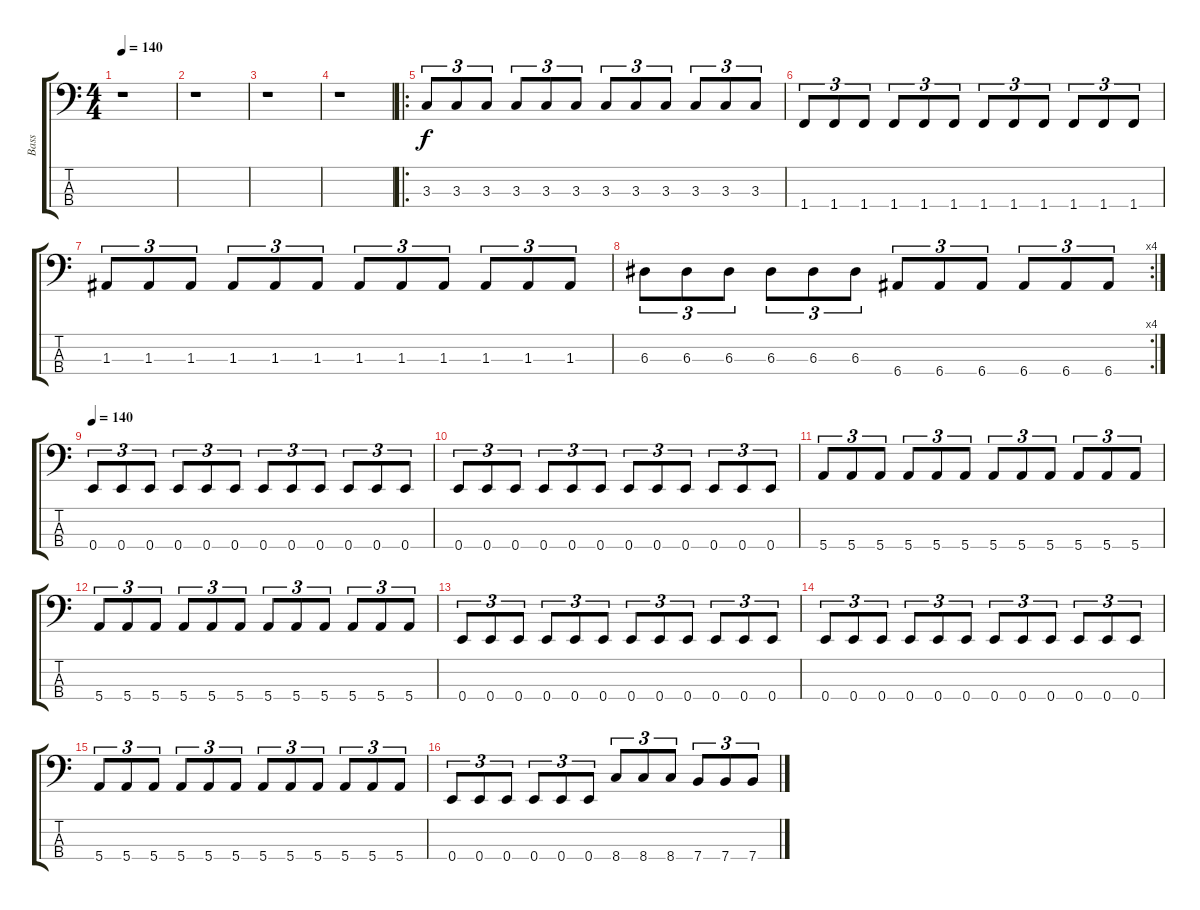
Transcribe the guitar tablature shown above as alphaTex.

\track ("Bass" "Bass") {instrument electricbassfinger}
\staff {score tabs}
\tuning (G2 D2 A1 E1) {hide}
\ts (4 4)
\tempo 140
\clef f4
\ks c
r.1{dy f} |
r.1 |
r.1 |
r.1 |
\ro
3.3.8{tu (3 2)} 3.3.8{tu (3 2)} 3.3.8{tu (3 2)} 3.3.8{tu (3 2)} 3.3.8{tu (3 2)} 3.3.8{tu (3 2)} 3.3.8{tu (3 2)} 3.3.8{tu (3 2)} 3.3.8{tu (3 2)} 3.3.8{tu (3 2)} 3.3.8{tu (3 2)} 3.3.8{tu (3 2)} |
1.4.8{tu (3 2)} 1.4.8{tu (3 2)} 1.4.8{tu (3 2)} 1.4.8{tu (3 2)} 1.4.8{tu (3 2)} 1.4.8{tu (3 2)} 1.4.8{tu (3 2)} 1.4.8{tu (3 2)} 1.4.8{tu (3 2)} 1.4.8{tu (3 2)} 1.4.8{tu (3 2)} 1.4.8{tu (3 2)} |
1.3.8{tu (3 2)} 1.3.8{tu (3 2)} 1.3.8{tu (3 2)} 1.3.8{tu (3 2)} 1.3.8{tu (3 2)} 1.3.8{tu (3 2)} 1.3.8{tu (3 2)} 1.3.8{tu (3 2)} 1.3.8{tu (3 2)} 1.3.8{tu (3 2)} 1.3.8{tu (3 2)} 1.3.8{tu (3 2)} |
\rc 4
6.3.8{tu (3 2)} 6.3.8{tu (3 2)} 6.3.8{tu (3 2)} 6.3.8{tu (3 2)} 6.3.8{tu (3 2)} 6.3.8{tu (3 2)} 6.4.8{tu (3 2)} 6.4.8{tu (3 2)} 6.4.8{tu (3 2)} 6.4.8{tu (3 2)} 6.4.8{tu (3 2)} 6.4.8{tu (3 2)} |
\tempo 140
0.4.8{tu (3 2)} 0.4.8{tu (3 2)} 0.4.8{tu (3 2)} 0.4.8{tu (3 2)} 0.4.8{tu (3 2)} 0.4.8{tu (3 2)} 0.4.8{tu (3 2)} 0.4.8{tu (3 2)} 0.4.8{tu (3 2)} 0.4.8{tu (3 2)} 0.4.8{tu (3 2)} 0.4.8{tu (3 2)} |
0.4.8{tu (3 2)} 0.4.8{tu (3 2)} 0.4.8{tu (3 2)} 0.4.8{tu (3 2)} 0.4.8{tu (3 2)} 0.4.8{tu (3 2)} 0.4.8{tu (3 2)} 0.4.8{tu (3 2)} 0.4.8{tu (3 2)} 0.4.8{tu (3 2)} 0.4.8{tu (3 2)} 0.4.8{tu (3 2)} |
5.4.8{tu (3 2)} 5.4.8{tu (3 2)} 5.4.8{tu (3 2)} 5.4.8{tu (3 2)} 5.4.8{tu (3 2)} 5.4.8{tu (3 2)} 5.4.8{tu (3 2)} 5.4.8{tu (3 2)} 5.4.8{tu (3 2)} 5.4.8{tu (3 2)} 5.4.8{tu (3 2)} 5.4.8{tu (3 2)} |
5.4.8{tu (3 2)} 5.4.8{tu (3 2)} 5.4.8{tu (3 2)} 5.4.8{tu (3 2)} 5.4.8{tu (3 2)} 5.4.8{tu (3 2)} 5.4.8{tu (3 2)} 5.4.8{tu (3 2)} 5.4.8{tu (3 2)} 5.4.8{tu (3 2)} 5.4.8{tu (3 2)} 5.4.8{tu (3 2)} |
0.4.8{tu (3 2)} 0.4.8{tu (3 2)} 0.4.8{tu (3 2)} 0.4.8{tu (3 2)} 0.4.8{tu (3 2)} 0.4.8{tu (3 2)} 0.4.8{tu (3 2)} 0.4.8{tu (3 2)} 0.4.8{tu (3 2)} 0.4.8{tu (3 2)} 0.4.8{tu (3 2)} 0.4.8{tu (3 2)} |
0.4.8{tu (3 2)} 0.4.8{tu (3 2)} 0.4.8{tu (3 2)} 0.4.8{tu (3 2)} 0.4.8{tu (3 2)} 0.4.8{tu (3 2)} 0.4.8{tu (3 2)} 0.4.8{tu (3 2)} 0.4.8{tu (3 2)} 0.4.8{tu (3 2)} 0.4.8{tu (3 2)} 0.4.8{tu (3 2)} |
5.4.8{tu (3 2)} 5.4.8{tu (3 2)} 5.4.8{tu (3 2)} 5.4.8{tu (3 2)} 5.4.8{tu (3 2)} 5.4.8{tu (3 2)} 5.4.8{tu (3 2)} 5.4.8{tu (3 2)} 5.4.8{tu (3 2)} 5.4.8{tu (3 2)} 5.4.8{tu (3 2)} 5.4.8{tu (3 2)} |
0.4.8{tu (3 2)} 0.4.8{tu (3 2)} 0.4.8{tu (3 2)} 0.4.8{tu (3 2)} 0.4.8{tu (3 2)} 0.4.8{tu (3 2)} 8.4.8{tu (3 2)} 8.4.8{tu (3 2)} 8.4.8{tu (3 2)} 7.4.8{tu (3 2)} 7.4.8{tu (3 2)} 7.4.8{tu (3 2)}
